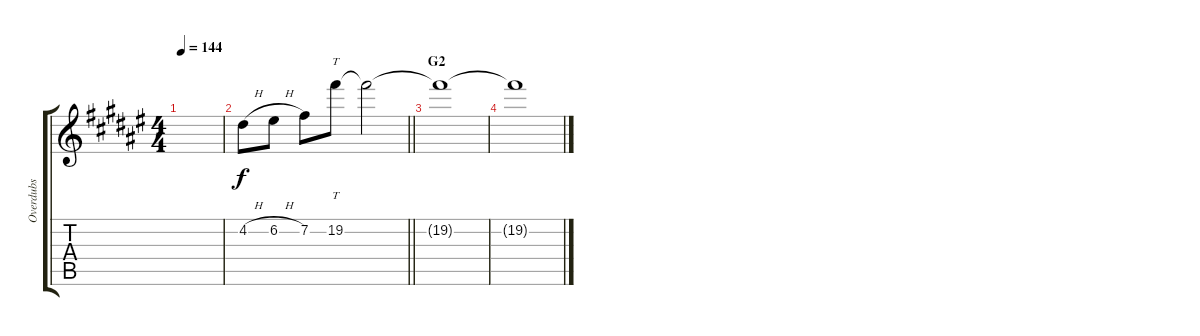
\track ("Overdubs" "Overdubs") {instrument overdrivenguitar}
\staff {score tabs}
\tuning (E4 B3 G3 D3 A2 E2) {hide}
\ts (4 4)
\tempo 144
\clef g2
\ks d#minor
|
\barLineRight lightlight
4.2{h}.8{balance 8} 6.2{h}.8 7.2.8 19.2.8{tt} 19.2{t}.2 |
\section ("" "G2")
19.2{t}.1{volume 0} |
19.2{t}.1
